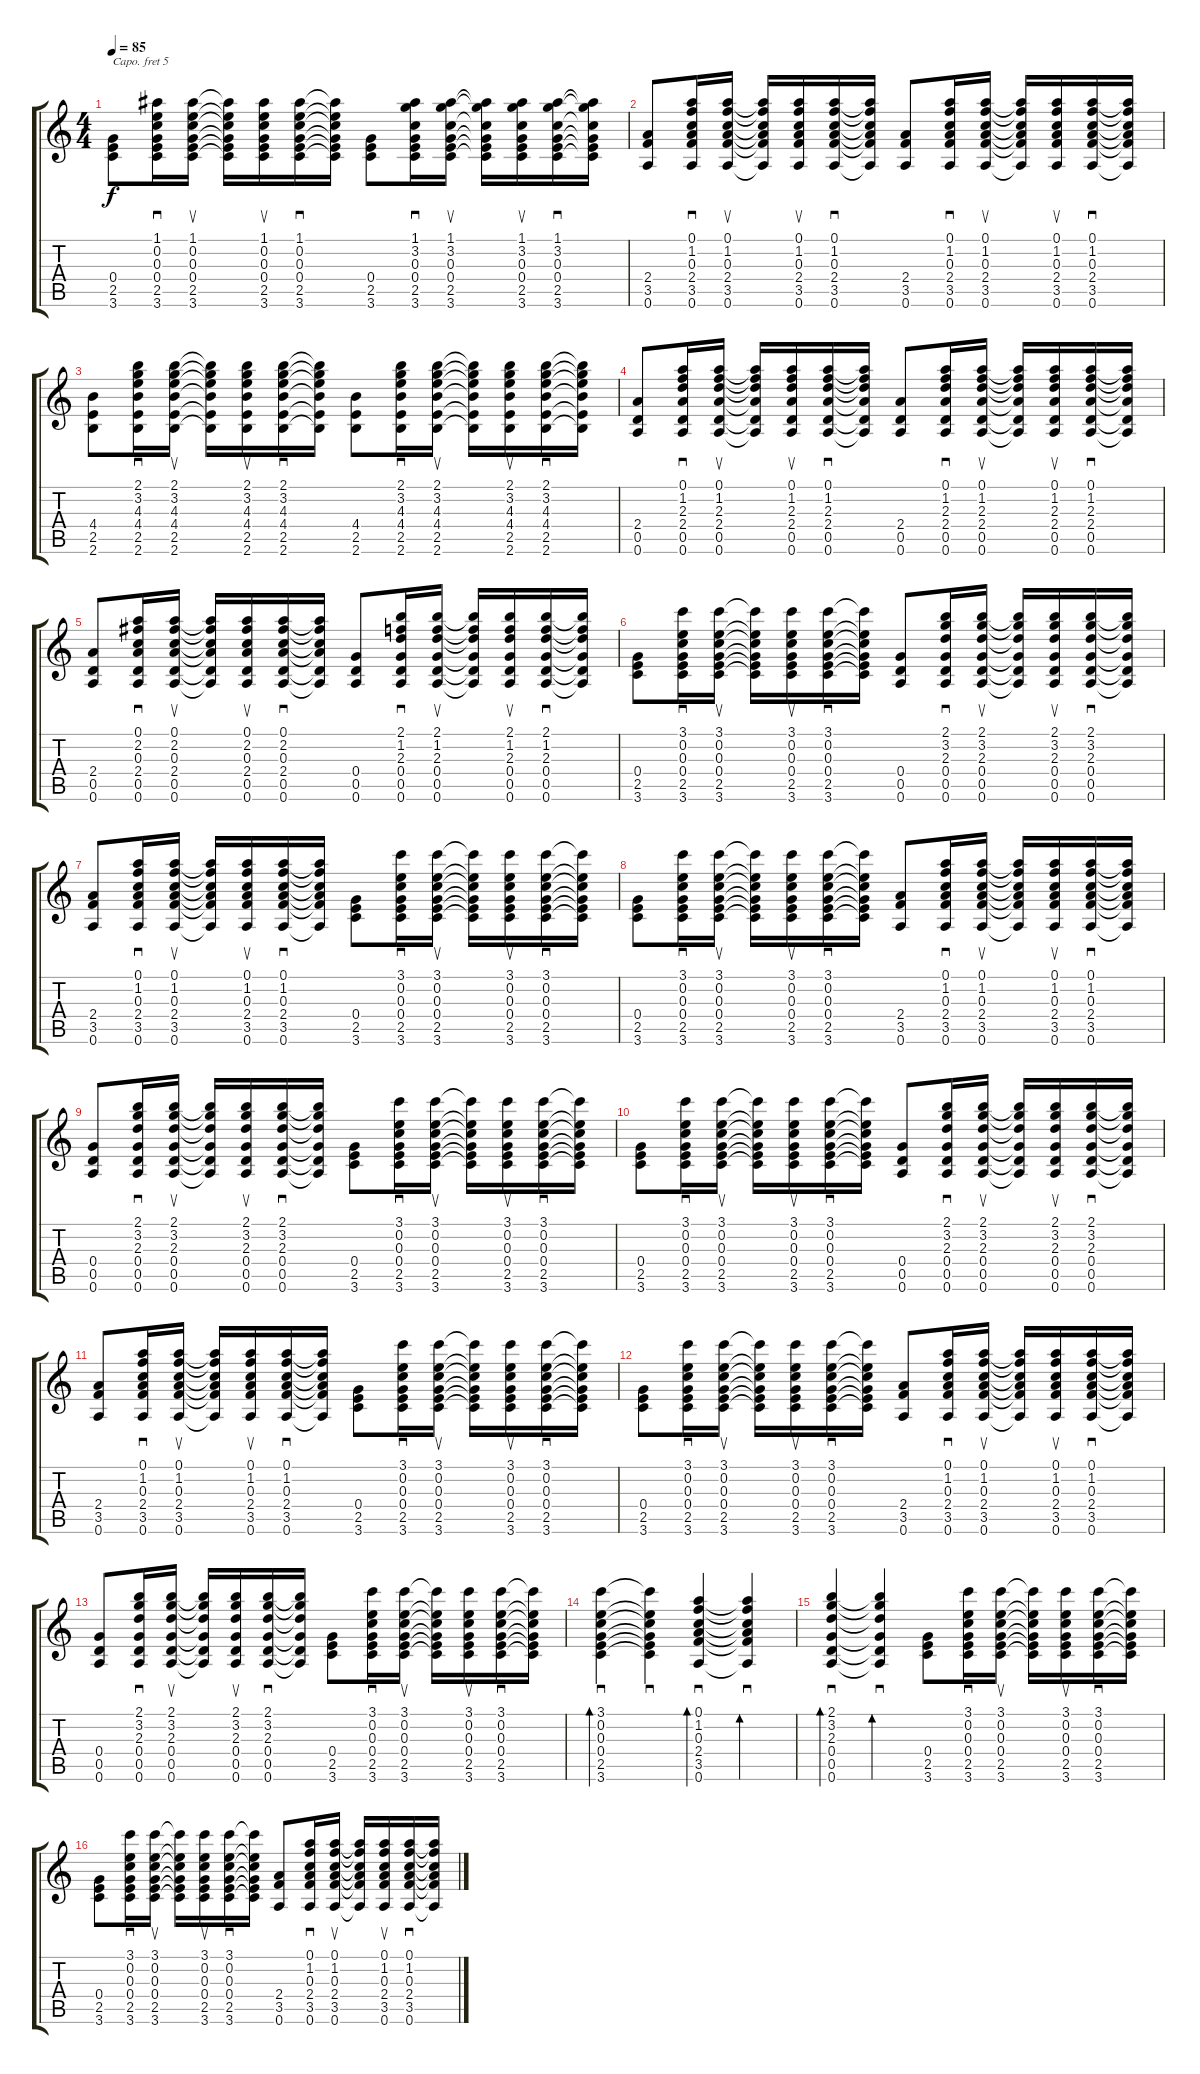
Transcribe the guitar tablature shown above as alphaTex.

\track "" {instrument acousticguitarsteel}
\staff {score tabs}
\capo 5
\tuning (E4 B3 G3 D3 A2 E2) {hide}
\ts (4 4)
\tempo 85
\clef g2
\ks c
(0.4 2.5 3.6).8{dy f} (1.1 0.2 0.3 0.4 2.5 3.6).16{sd} (1.1 0.2 0.3 0.4 2.5 3.6).16{su} (1.1{t} 0.2{t} 0.3{t} 0.4{t} 2.5{t} 3.6{t}).16 (1.1 0.2 0.3 0.4 2.5 3.6).16{su} (1.1 0.2 0.3 0.4 2.5 3.6).16{sd} (1.1{t} 0.2{t} 0.3{t} 0.4{t} 2.5{t} 3.6{t}).16 (0.4 2.5 3.6).8 (1.1 3.2 0.3 0.4 2.5 3.6).16{sd} (1.1 3.2 0.3 0.4 2.5 3.6).16{su} (1.1{t} 3.2{t} 0.3{t} 0.4{t} 2.5{t} 3.6{t}).16 (1.1 3.2 0.3 0.4 2.5 3.6).16{su} (1.1 3.2 0.3 0.4 2.5 3.6).16{sd} (1.1{t} 3.2{t} 0.3{t} 0.4{t} 2.5{t} 3.6{t}).16 |
(2.4 3.5 0.6).8 (0.1 1.2 0.3 2.4 3.5 0.6).16{sd} (0.1 1.2 0.3 2.4 3.5 0.6).16{su} (0.1{t} 1.2{t} 0.3{t} 2.4{t} 3.5{t} 0.6{t}).16 (0.1 1.2 0.3 2.4 3.5 0.6).16{su} (0.1 1.2 0.3 2.4 3.5 0.6).16{sd} (0.1{t} 1.2{t} 0.3{t} 2.4{t} 3.5{t} 0.6{t}).16 (2.4 3.5 0.6).8 (0.1 1.2 0.3 2.4 3.5 0.6).16{sd} (0.1 1.2 0.3 2.4 3.5 0.6).16{su} (0.1{t} 1.2{t} 0.3{t} 2.4{t} 3.5{t} 0.6{t}).16 (0.1 1.2 0.3 2.4 3.5 0.6).16{su} (0.1 1.2 0.3 2.4 3.5 0.6).16{sd} (0.1{t} 1.2{t} 0.3{t} 2.4{t} 3.5{t} 0.6{t}).16 |
(4.4 2.5 2.6).8 (2.1 3.2 4.3 4.4 2.5 2.6).16{sd} (2.1 3.2 4.3 4.4 2.5 2.6).16{su} (2.1{t} 3.2{t} 4.3{t} 4.4{t} 2.5{t} 2.6{t}).16 (2.1 3.2 4.3 4.4 2.5 2.6).16{su} (2.1 3.2 4.3 4.4 2.5 2.6).16{sd} (2.1{t} 3.2{t} 4.3{t} 4.4{t} 2.5{t} 2.6{t}).16 (4.4 2.5 2.6).8 (2.1 3.2 4.3 4.4 2.5 2.6).16{sd} (2.1 3.2 4.3 4.4 2.5 2.6).16{su} (2.1{t} 3.2{t} 4.3{t} 4.4{t} 2.5{t} 2.6{t}).16 (2.1 3.2 4.3 4.4 2.5 2.6).16{su} (2.1 3.2 4.3 4.4 2.5 2.6).16{sd} (2.1{t} 3.2{t} 4.3{t} 4.4{t} 2.5{t} 2.6{t}).16 |
(2.4 0.5 0.6).8 (0.1 1.2 2.3 2.4 0.5 0.6).16{sd} (0.1 1.2 2.3 2.4 0.5 0.6).16{su} (0.1{t} 1.2{t} 2.3{t} 2.4{t} 0.5{t} 0.6{t}).16 (0.1 1.2 2.3 2.4 0.5 0.6).16{su} (0.1 1.2 2.3 2.4 0.5 0.6).16{sd} (0.1{t} 1.2{t} 2.3{t} 2.4{t} 0.5{t} 0.6{t}).16 (2.4 0.5 0.6).8 (0.1 1.2 2.3 2.4 0.5 0.6).16{sd} (0.1 1.2 2.3 2.4 0.5 0.6).16{su} (0.1{t} 1.2{t} 2.3{t} 2.4{t} 0.5{t} 0.6{t}).16 (0.1 1.2 2.3 2.4 0.5 0.6).16{su} (0.1 1.2 2.3 2.4 0.5 0.6).16{sd} (0.1{t} 1.2{t} 2.3{t} 2.4{t} 0.5{t} 0.6{t}).16 |
(2.4 0.5 0.6).8 (0.1 2.2 0.3 2.4 0.5 0.6).16{sd} (0.1 2.2 0.3 2.4 0.5 0.6).16{su} (0.1{t} 2.2{t} 0.3{t} 2.4{t} 0.5{t} 0.6{t}).16 (0.1 2.2 0.3 2.4 0.5 0.6).16{su} (0.1 2.2 0.3 2.4 0.5 0.6).16{sd} (0.1{t} 2.2{t} 0.3{t} 2.4{t} 0.5{t} 0.6{t}).16 (0.4 0.5 0.6).8 (2.1 1.2 2.3 0.4 0.5 0.6).16{sd} (2.1 1.2 2.3 0.4 0.5 0.6).16{su} (2.1{t} 1.2{t} 2.3{t} 0.4{t} 0.5{t} 0.6{t}).16 (2.1 1.2 2.3 0.4 0.5 0.6).16{su} (2.1 1.2 2.3 0.4 0.5 0.6).16{sd} (2.1{t} 1.2{t} 2.3{t} 0.4{t} 0.5{t} 0.6{t}).16 |
(0.4 2.5 3.6).8 (3.1 0.2 0.3 0.4 2.5 3.6).16{sd} (3.1 0.2 0.3 0.4 2.5 3.6).16{su} (3.1{t} 0.2{t} 0.3{t} 0.4{t} 2.5{t} 3.6{t}).16 (3.1 0.2 0.3 0.4 2.5 3.6).16{su} (3.1 0.2 0.3 0.4 2.5 3.6).16{sd} (3.1{t} 0.2{t} 0.3{t} 0.4{t} 2.5{t} 3.6{t}).16 (0.4 0.5 0.6).8 (2.1 3.2 2.3 0.4 0.5 0.6).16{sd} (2.1 3.2 2.3 0.4 0.5 0.6).16{su} (2.1{t} 3.2{t} 2.3{t} 0.4{t} 0.5{t} 0.6{t}).16 (2.1 3.2 2.3 0.4 0.5 0.6).16{su} (2.1 3.2 2.3 0.4 0.5 0.6).16{sd} (2.1{t} 3.2{t} 2.3{t} 0.4{t} 0.5{t} 0.6{t}).16 |
(2.4 3.5 0.6).8 (0.1 1.2 0.3 2.4 3.5 0.6).16{sd} (0.1 1.2 0.3 2.4 3.5 0.6).16{su} (0.1{t} 1.2{t} 0.3{t} 2.4{t} 3.5{t} 0.6{t}).16 (0.1 1.2 0.3 2.4 3.5 0.6).16{su} (0.1 1.2 0.3 2.4 3.5 0.6).16{sd} (0.1{t} 1.2{t} 0.3{t} 2.4{t} 3.5{t} 0.6{t}).16 (0.4 2.5 3.6).8 (3.1 0.2 0.3 0.4 2.5 3.6).16{sd} (3.1 0.2 0.3 0.4 2.5 3.6).16{su} (3.1{t} 0.2{t} 0.3{t} 0.4{t} 2.5{t} 3.6{t}).16 (3.1 0.2 0.3 0.4 2.5 3.6).16{su} (3.1 0.2 0.3 0.4 2.5 3.6).16{sd} (3.1{t} 0.2{t} 0.3{t} 0.4{t} 2.5{t} 3.6{t}).16 |
(0.4 2.5 3.6).8 (3.1 0.2 0.3 0.4 2.5 3.6).16{sd} (3.1 0.2 0.3 0.4 2.5 3.6).16{su} (3.1{t} 0.2{t} 0.3{t} 0.4{t} 2.5{t} 3.6{t}).16 (3.1 0.2 0.3 0.4 2.5 3.6).16{su} (3.1 0.2 0.3 0.4 2.5 3.6).16{sd} (3.1{t} 0.2{t} 0.3{t} 0.4{t} 2.5{t} 3.6{t}).16 (2.4 3.5 0.6).8 (0.1 1.2 0.3 2.4 3.5 0.6).16{sd} (0.1 1.2 0.3 2.4 3.5 0.6).16{su} (0.1{t} 1.2{t} 0.3{t} 2.4{t} 3.5{t} 0.6{t}).16 (0.1 1.2 0.3 2.4 3.5 0.6).16{su} (0.1 1.2 0.3 2.4 3.5 0.6).16{sd} (0.1{t} 1.2{t} 0.3{t} 2.4{t} 3.5{t} 0.6{t}).16 |
(0.4 0.5 0.6).8 (2.1 3.2 2.3 0.4 0.5 0.6).16{sd} (2.1 3.2 2.3 0.4 0.5 0.6).16{su} (2.1{t} 3.2{t} 2.3{t} 0.4{t} 0.5{t} 0.6{t}).16 (2.1 3.2 2.3 0.4 0.5 0.6).16{su} (2.1 3.2 2.3 0.4 0.5 0.6).16{sd} (2.1{t} 3.2{t} 2.3{t} 0.4{t} 0.5{t} 0.6{t}).16 (0.4 2.5 3.6).8 (3.1 0.2 0.3 0.4 2.5 3.6).16{sd} (3.1 0.2 0.3 0.4 2.5 3.6).16{su} (3.1{t} 0.2{t} 0.3{t} 0.4{t} 2.5{t} 3.6{t}).16 (3.1 0.2 0.3 0.4 2.5 3.6).16{su} (3.1 0.2 0.3 0.4 2.5 3.6).16{sd} (3.1{t} 0.2{t} 0.3{t} 0.4{t} 2.5{t} 3.6{t}).16 |
(0.4 2.5 3.6).8 (3.1 0.2 0.3 0.4 2.5 3.6).16{sd} (3.1 0.2 0.3 0.4 2.5 3.6).16{su} (3.1{t} 0.2{t} 0.3{t} 0.4{t} 2.5{t} 3.6{t}).16 (3.1 0.2 0.3 0.4 2.5 3.6).16{su} (3.1 0.2 0.3 0.4 2.5 3.6).16{sd} (3.1{t} 0.2{t} 0.3{t} 0.4{t} 2.5{t} 3.6{t}).16 (0.4 0.5 0.6).8 (2.1 3.2 2.3 0.4 0.5 0.6).16{sd} (2.1 3.2 2.3 0.4 0.5 0.6).16{su} (2.1{t} 3.2{t} 2.3{t} 0.4{t} 0.5{t} 0.6{t}).16 (2.1 3.2 2.3 0.4 0.5 0.6).16{su} (2.1 3.2 2.3 0.4 0.5 0.6).16{sd} (2.1{t} 3.2{t} 2.3{t} 0.4{t} 0.5{t} 0.6{t}).16 |
(2.4 3.5 0.6).8 (0.1 1.2 0.3 2.4 3.5 0.6).16{sd} (0.1 1.2 0.3 2.4 3.5 0.6).16{su} (0.1{t} 1.2{t} 0.3{t} 2.4{t} 3.5{t} 0.6{t}).16 (0.1 1.2 0.3 2.4 3.5 0.6).16{su} (0.1 1.2 0.3 2.4 3.5 0.6).16{sd} (0.1{t} 1.2{t} 0.3{t} 2.4{t} 3.5{t} 0.6{t}).16 (0.4 2.5 3.6).8 (3.1 0.2 0.3 0.4 2.5 3.6).16{sd} (3.1 0.2 0.3 0.4 2.5 3.6).16{su} (3.1{t} 0.2{t} 0.3{t} 0.4{t} 2.5{t} 3.6{t}).16 (3.1 0.2 0.3 0.4 2.5 3.6).16{su} (3.1 0.2 0.3 0.4 2.5 3.6).16{sd} (3.1{t} 0.2{t} 0.3{t} 0.4{t} 2.5{t} 3.6{t}).16 |
(0.4 2.5 3.6).8 (3.1 0.2 0.3 0.4 2.5 3.6).16{sd} (3.1 0.2 0.3 0.4 2.5 3.6).16{su} (3.1{t} 0.2{t} 0.3{t} 0.4{t} 2.5{t} 3.6{t}).16 (3.1 0.2 0.3 0.4 2.5 3.6).16{su} (3.1 0.2 0.3 0.4 2.5 3.6).16{sd} (3.1{t} 0.2{t} 0.3{t} 0.4{t} 2.5{t} 3.6{t}).16 (2.4 3.5 0.6).8 (0.1 1.2 0.3 2.4 3.5 0.6).16{sd} (0.1 1.2 0.3 2.4 3.5 0.6).16{su} (0.1{t} 1.2{t} 0.3{t} 2.4{t} 3.5{t} 0.6{t}).16 (0.1 1.2 0.3 2.4 3.5 0.6).16{su} (0.1 1.2 0.3 2.4 3.5 0.6).16{sd} (0.1{t} 1.2{t} 0.3{t} 2.4{t} 3.5{t} 0.6{t}).16 |
(0.4 0.5 0.6).8 (2.1 3.2 2.3 0.4 0.5 0.6).16{sd} (2.1 3.2 2.3 0.4 0.5 0.6).16{su} (2.1{t} 3.2{t} 2.3{t} 0.4{t} 0.5{t} 0.6{t}).16 (2.1 3.2 2.3 0.4 0.5 0.6).16{su} (2.1 3.2 2.3 0.4 0.5 0.6).16{sd} (2.1{t} 3.2{t} 2.3{t} 0.4{t} 0.5{t} 0.6{t}).16 (0.4 2.5 3.6).8 (3.1 0.2 0.3 0.4 2.5 3.6).16{sd} (3.1 0.2 0.3 0.4 2.5 3.6).16{su} (3.1{t} 0.2{t} 0.3{t} 0.4{t} 2.5{t} 3.6{t}).16 (3.1 0.2 0.3 0.4 2.5 3.6).16{su} (3.1 0.2 0.3 0.4 2.5 3.6).16{sd} (3.1{t} 0.2{t} 0.3{t} 0.4{t} 2.5{t} 3.6{t}).16 |
(3.1 0.2 0.3 0.4 2.5 3.6).4{sd bd 120} (3.1{t} 0.2{t} 0.3{t} 0.4{t} 2.5{t} 3.6{t}).4{sd} (0.1 1.2 0.3 2.4 3.5 0.6).4{sd bd 120} (0.1{t} 1.2{t} 0.3{t} 2.4{t} 3.5{t} 0.6{t}).4{sd bd 120} |
(2.1 3.2 2.3 0.4 0.5 0.6).4{sd bd 120} (2.1{t} 3.2{t} 2.3{t} 0.4{t} 0.5{t} 0.6{t}).4{sd bd 120} (0.4 2.5 3.6).8 (3.1 0.2 0.3 0.4 2.5 3.6).16{sd} (3.1 0.2 0.3 0.4 2.5 3.6).16{su} (3.1{t} 0.2{t} 0.3{t} 0.4{t} 2.5{t} 3.6{t}).16 (3.1 0.2 0.3 0.4 2.5 3.6).16{su} (3.1 0.2 0.3 0.4 2.5 3.6).16{sd} (3.1{t} 0.2{t} 0.3{t} 0.4{t} 2.5{t} 3.6{t}).16 |
(0.4 2.5 3.6).8 (3.1 0.2 0.3 0.4 2.5 3.6).16{sd} (3.1 0.2 0.3 0.4 2.5 3.6).16{su} (3.1{t} 0.2{t} 0.3{t} 0.4{t} 2.5{t} 3.6{t}).16 (3.1 0.2 0.3 0.4 2.5 3.6).16{su} (3.1 0.2 0.3 0.4 2.5 3.6).16{sd} (3.1{t} 0.2{t} 0.3{t} 0.4{t} 2.5{t} 3.6{t}).16 (2.4 3.5 0.6).8 (0.1 1.2 0.3 2.4 3.5 0.6).16{sd} (0.1 1.2 0.3 2.4 3.5 0.6).16{su} (0.1{t} 1.2{t} 0.3{t} 2.4{t} 3.5{t} 0.6{t}).16 (0.1 1.2 0.3 2.4 3.5 0.6).16{su} (0.1 1.2 0.3 2.4 3.5 0.6).16{sd} (0.1{t} 1.2{t} 0.3{t} 2.4{t} 3.5{t} 0.6{t}).16
